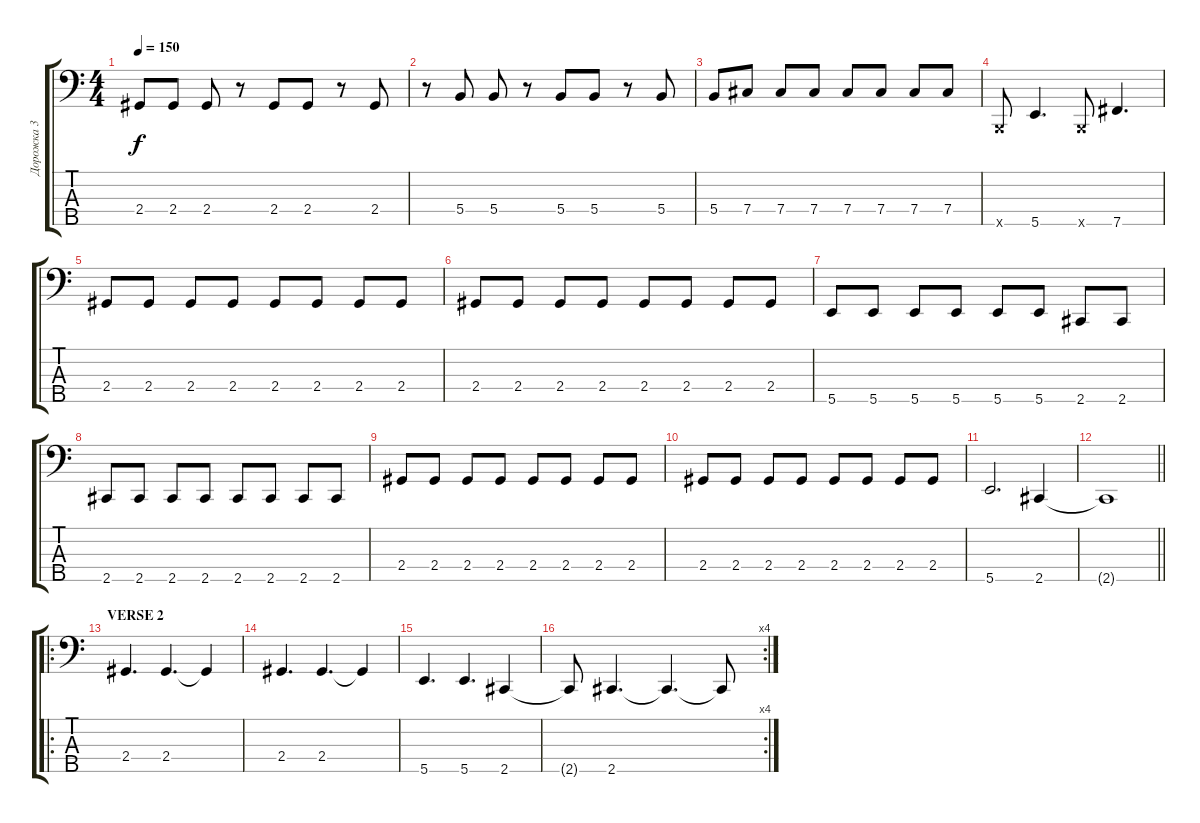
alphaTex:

\track ("Дорожка 3" "Дорожка 3") {instrument electricbassfinger}
\staff {score tabs}
\tuning (Ab2 E2 B1 Gb1 B0) {hide}
\ts (4 4)
\tempo 150
\clef f4
\ks c
2.4.8{dy f} 2.4.8 2.4.8 r.8 2.4.8 2.4.8 r.8 2.4.8 |
r.8 5.4.8 5.4.8 r.8 5.4.8 5.4.8 r.8 5.4.8 |
5.4.8 7.4.8 7.4.8 7.4.8 7.4.8 7.4.8 7.4.8 7.4.8 |
0.5{x}.8 5.5.4{d} 0.5{x}.8 7.5.4{d} |
2.4.8 2.4.8 2.4.8 2.4.8 2.4.8 2.4.8 2.4.8 2.4.8 |
2.4.8 2.4.8 2.4.8 2.4.8 2.4.8 2.4.8 2.4.8 2.4.8 |
5.5.8 5.5.8 5.5.8 5.5.8 5.5.8 5.5.8 2.5.8 2.5.8 |
2.5.8 2.5.8 2.5.8 2.5.8 2.5.8 2.5.8 2.5.8 2.5.8 |
2.4.8 2.4.8 2.4.8 2.4.8 2.4.8 2.4.8 2.4.8 2.4.8 |
2.4.8 2.4.8 2.4.8 2.4.8 2.4.8 2.4.8 2.4.8 2.4.8 |
5.5.2{d} 2.5.4 |
\barLineRight lightlight
2.5{t}.1 |
\ro
\section ("" "VERSE 2")
2.4.4{d} 2.4.4{d} 2.4{t}.4 |
2.4.4{d} 2.4.4{d} 2.4{t}.4 |
5.5.4{d} 5.5.4{d} 2.5.4 |
\rc 4
2.5{t}.8 2.5.4{d} 2.5{t}.4{d} 2.5{t}.8
